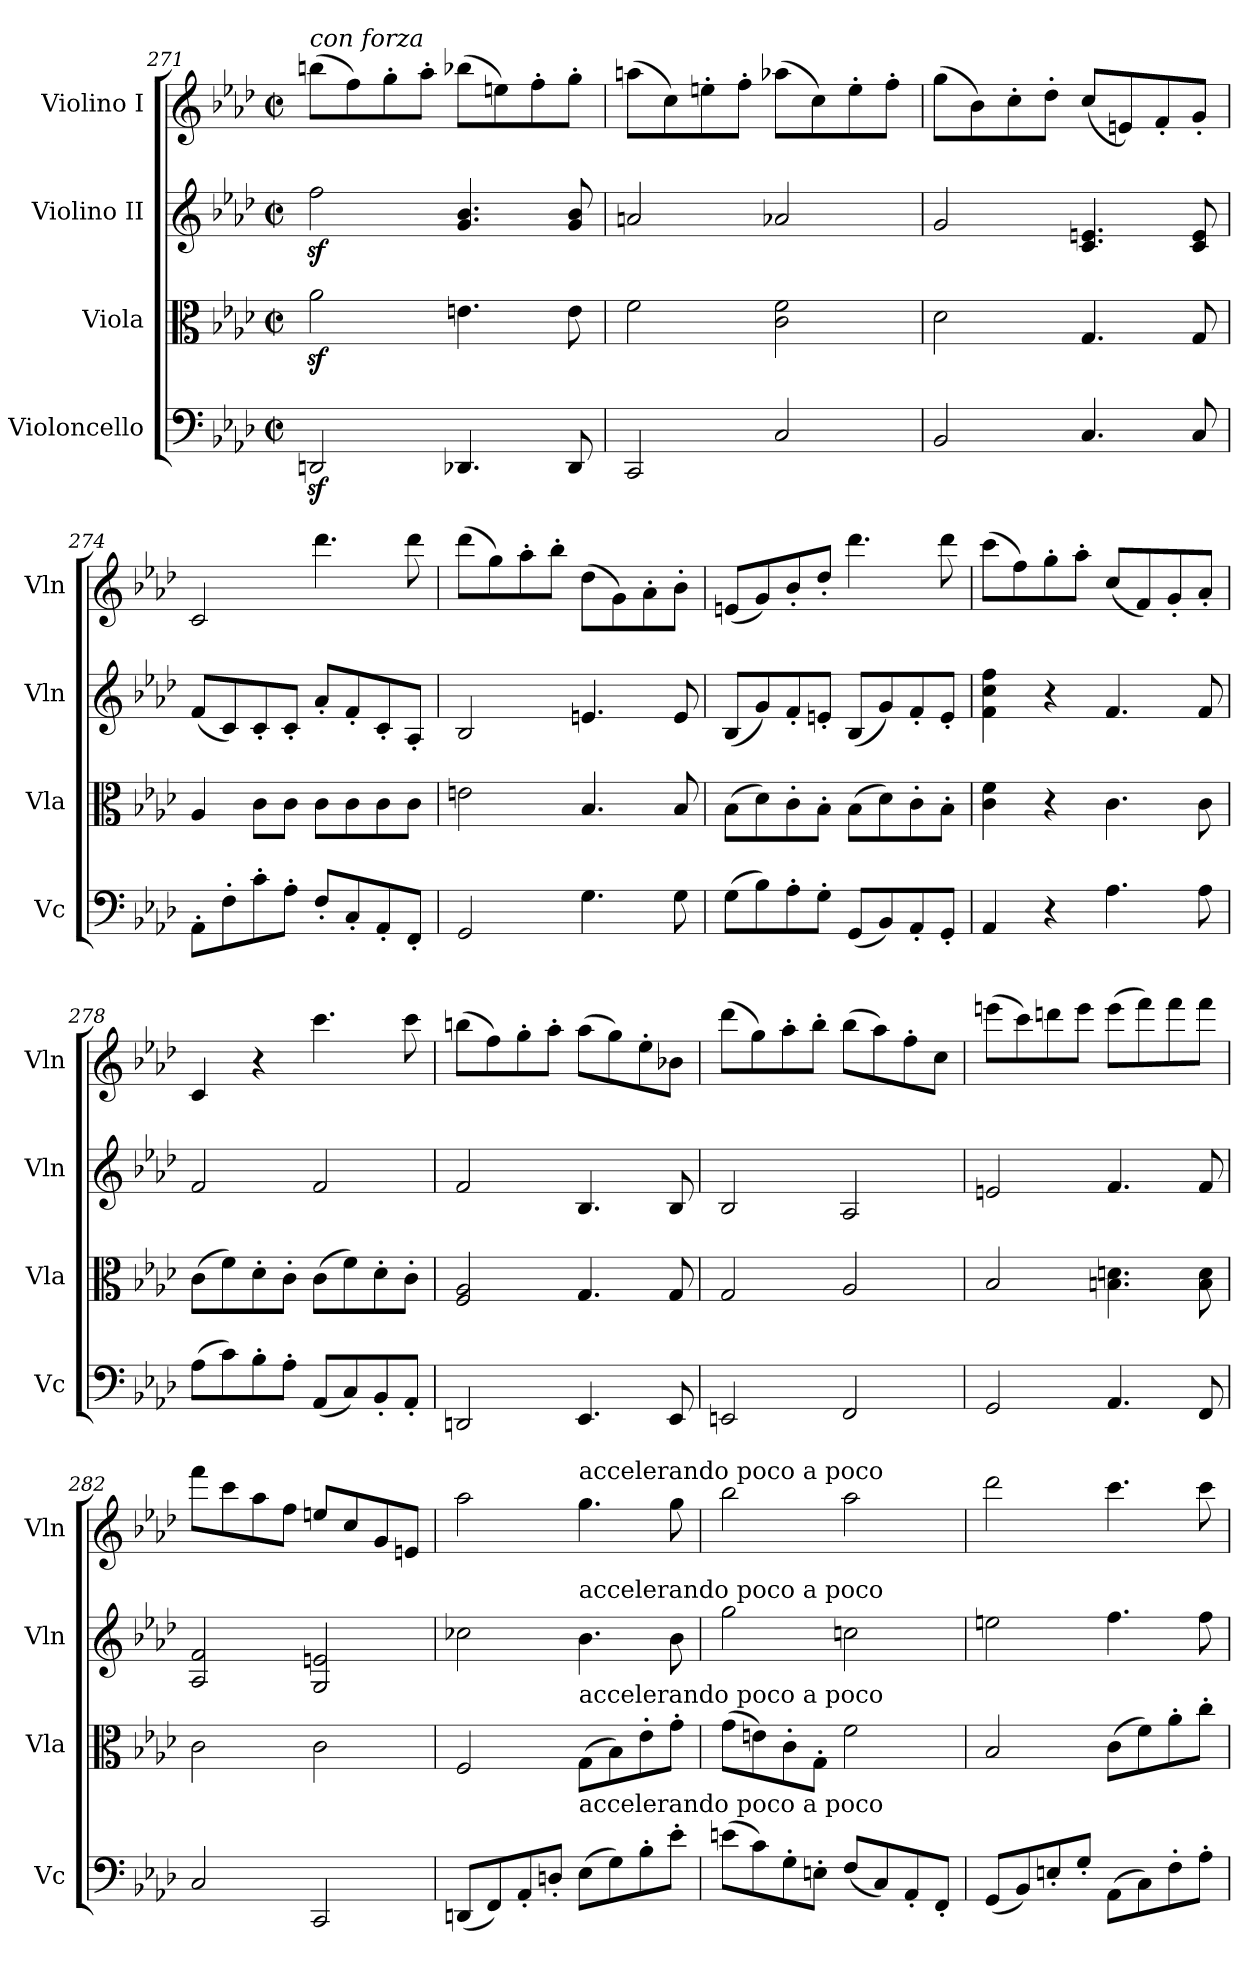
**kern	**dynam	**kern	**dynam	**kern	**dynam	**kern	**dynam
*part4	*part4	*part3	*part3	*part2	*part2	*part1	*part1
*staff4	*staff4	*staff3	*staff3	*staff2	*staff2	*staff1	*staff1
*I"Violoncello	*	*I"Viola	*	*I"Violino II	*	*I"Violino I	*
*I'Vc	*	*I'Vla	*	*I'Vln	*	*I'Vln	*
*clefF4	*	*clefC3	*	*clefG2	*	*clefG2	*
*k[b-e-a-d-]	*	*k[b-e-a-d-]	*	*k[b-e-a-d-]	*	*k[b-e-a-d-]	*
*M2/2	*	*M2/2	*	*M2/2	*	*M2/2	*
*met(c|)	*	*met(c|)	*	*met(c|)	*	*met(c|)	*
=271	=271	=271	=271	=271	=271	=271	=271
!	!	!	!	!	!	!LO:TX:a:i:t=con forza	!
2DDnz</	.	2a-z<\	.	2ffz<\	.	(8bbn\L	.
.	.	.	.	.	.	8ff\)	.
.	.	.	.	.	.	8gg'\	.
.	.	.	.	.	.	8aa-'\J	.
4.DD-X/	.	4.en\	.	4.g/ 4.b-/	.	(8bb-X\L	.
.	.	.	.	.	.	8een\)	.
.	.	.	.	.	.	8ff'\	.
8DD-/	.	8e\	.	8g/ 8b-/	.	8gg'\J	.
=272	=272	=272	=272	=272	=272	=272	=272
2CC/	.	2f\	.	2an/	.	(8aan\L	.
.	.	.	.	.	.	8cc\)	.
.	.	.	.	.	.	8een'\	.
.	.	.	.	.	.	8ff'\J	.
2C/	.	2c\ 2f\	.	2a-X/	.	(8aa-X\L	.
.	.	.	.	.	.	8cc\)	.
.	.	.	.	.	.	8ee'\	.
.	.	.	.	.	.	8ff'\J	.
!!LO:LB:g=z
=273	=273	=273	=273	=273	=273	=273	=273
2BB-/	.	2d-\	.	2g/	.	(8gg\L	.
.	.	.	.	.	.	8b-\)	.
.	.	.	.	.	.	8cc'\	.
.	.	.	.	.	.	8dd-'\J	.
4.C/	.	4.G/	.	4.c/ 4.en/	.	(8cc/L	.
.	.	.	.	.	.	8en/)	.
.	.	.	.	.	.	8f'/	.
8C/	.	8G/	.	8c/ 8e/	.	8g'/J	.
=274	=274	=274	=274	=274	=274	=274	=274
8AA-'\L	.	4A-/	.	(8f/L	.	2c/	.
8F'\	.	.	.	8c/)	.	.	.
8c'\	.	8c\L	.	8c'/	.	.	.
8A-'\J	.	8c\J	.	8c'/J	.	.	.
8F'/L	.	8c\L	.	8a-'/L	.	4.ddd-\	.
8C'/	.	8c\	.	8f'/	.	.	.
8AA-'/	.	8c\	.	8c'/	.	.	.
8FF'/J	.	8c\J	.	8A-'/J	.	8ddd-\	.
=275	=275	=275	=275	=275	=275	=275	=275
2GG/	.	2en\	.	2B-/	.	(8ddd-\L	.
.	.	.	.	.	.	8gg\)	.
.	.	.	.	.	.	8aa-'\	.
.	.	.	.	.	.	8bb-'\J	.
4.G\	.	4.B-/	.	4.en/	.	(8dd-\L	.
.	.	.	.	.	.	8g\)	.
.	.	.	.	.	.	8a-'\	.
8G\	.	8B-/	.	8e/	.	8b-'\J	.
=276	=276	=276	=276	=276	=276	=276	=276
(8G\L	.	(8B-\L	.	(8B-/L	.	(8en/L	.
8B-\)	.	8d-\)	.	8g/)	.	8g/)	.
8A-'\	.	8c'\	.	8f'/	.	8b-'/	.
8G'\J	.	8B-'\J	.	8en'/J	.	8dd-'/J	.
(8GG/L	.	(8B-\L	.	(8B-/L	.	4.ddd-\	.
8BB-/)	.	8d-\)	.	8g/)	.	.	.
8AA-'/	.	8c'\	.	8f'/	.	.	.
8GG'/J	.	8B-'\J	.	8e'/J	.	8ddd-\	.
=277	=277	=277	=277	=277	=277	=277	=277
4AA-/	.	4c\ 4f\	.	4f\ 4cc\ 4ff\	.	(8ccc\L	.
.	.	.	.	.	.	8ff\)	.
4r	.	4r	.	4r	.	8gg'\	.
.	.	.	.	.	.	8aa-'\J	.
4.A-\	.	4.c\	.	4.f/	.	(8cc/L	.
.	.	.	.	.	.	8f/)	.
.	.	.	.	.	.	8g'/	.
8A-\	.	8c\	.	8f/	.	8a-'/J	.
!!LO:LB:g=z
=278	=278	=278	=278	=278	=278	=278	=278
(8A-\L	.	(8c\L	.	2f/	.	4c/	.
8c\)	.	8f\)	.	.	.	.	.
8B-'\	.	8d-'\	.	.	.	4r	.
8A-'\J	.	8c'\J	.	.	.	.	.
(8AA-/L	.	(8c\L	.	2f/	.	4.ccc\	.
8C/)	.	8f\)	.	.	.	.	.
8BB-'/	.	8d-'\	.	.	.	.	.
8AA-'/J	.	8c'\J	.	.	.	8ccc\	.
=279	=279	=279	=279	=279	=279	=279	=279
2DDn/	.	2F/ 2A-/	.	2f/	.	(8bbn\L	.
.	.	.	.	.	.	8ff\)	.
.	.	.	.	.	.	8gg'\	.
.	.	.	.	.	.	8aa-'\J	.
4.EE-/	.	4.G/	.	4.B-/	.	(8aa-\L	.
.	.	.	.	.	.	8gg\)	.
.	.	.	.	.	.	8ee-'\	.
8EE-/	.	8G/	.	8B-/	.	8b-X\J	.
=280	=280	=280	=280	=280	=280	=280	=280
2EEn/	.	2G/	.	2B-/	.	(8ddd-\L	.
.	.	.	.	.	.	8gg\)	.
.	.	.	.	.	.	8aa-'\	.
.	.	.	.	.	.	8bb-'\J	.
2FF/	.	2A-/	.	2A-/	.	(8bb-\L	.
.	.	.	.	.	.	8aa-\)	.
.	.	.	.	.	.	8ff'\	.
.	.	.	.	.	.	8cc\J	.
=281	=281	=281	=281	=281	=281	=281	=281
2GG/	.	2B-/	.	2en/	.	(8eeen\L	.
.	.	.	.	.	.	8ccc\)	.
.	.	.	.	.	.	8dddn\	.
.	.	.	.	.	.	8eee\J	.
!	!LO:DY:b	!	!LO:DY:b	!	!LO:DY:b	!	!LO:DY:b
4.AA-/	other-dynamics	4.Bn\ 4.dn\	other-dynamics	4.f/	other-dynamics	(8eee\L	other-dynamics
.	.	.	.	.	.	8fff\)	.
.	.	.	.	.	.	8fff\	.
8FF/	.	8B\ 8d\	.	8f/	.	8fff\J	.
!!LO:PB:g=z
=282	=282	=282	=282	=282	=282	=282	=282
2C/	.	2c\	.	2A-/ 2f/	.	8fff\L	.
.	.	.	.	.	.	8ccc\	.
.	.	.	.	.	.	8aa-\	.
.	.	.	.	.	.	8ff\J	.
2CC/	.	2c\	.	2G/ 2en/	.	8een/L	.
.	.	.	.	.	.	8cc/	.
.	.	.	.	.	.	8g/	.
.	.	.	.	.	.	8en/J	.
=283	=283	=283	=283	=283	=283	=283	=283
(8DDn/L	.	2F/	.	2cc-X\	.	2aa-\	.
8FF/)	.	.	.	.	.	.	.
8AA-'/	.	.	.	.	.	.	.
8Dn'/J	.	.	.	.	.	.	.
!	!	!	!	!	!	!LO:TX:a:t=accelerando poco a poco	!
!	!	!	!	!LO:TX:a:t=accelerando poco a poco	!	!	!
!	!	!LO:TX:a:t=accelerando poco a poco	!	!	!	!	!
!LO:TX:a:t=accelerando poco a poco	!	!	!	!	!	!	!
(8E-\L	.	(8G\L	.	4.b-\	.	4.gg\	.
8G\)	.	8B-\)	.	.	.	.	.
8B-'\	.	8e-'\	.	.	.	.	.
8e-'\J	.	8g'\J	.	8b-\	.	8gg\	.
=284	=284	=284	=284	=284	=284	=284	=284
(8en\L	.	(8g\L	.	2gg\	.	2bb-\	.
8c\)	.	8en\)	.	.	.	.	.
8G'\	.	8c'\	.	.	.	.	.
8En'\J	.	8G'\J	.	.	.	.	.
(8F/L	.	2f\	.	2ccn\	.	2aa-\	.
8C/)	.	.	.	.	.	.	.
8AA-'/	.	.	.	.	.	.	.
8FF'/J	.	.	.	.	.	.	.
=285	=285	=285	=285	=285	=285	=285	=285
(8GG/L	.	2B-/	.	2een\	.	2ddd-\	.
8BB-/)	.	.	.	.	.	.	.
8En'/	.	.	.	.	.	.	.
8G'/J	.	.	.	.	.	.	.
(8AA-\L	.	(8c\L	.	4.ff\	.	4.ccc\	.
8C\)	.	8f\)	.	.	.	.	.
8F'\	.	8a-'\	.	.	.	.	.
8A-'\J	.	8cc'\J	.	8ff\	.	8ccc\	.
=	=	=	=	=	=	=	=
*-	*-	*-	*-	*-	*-	*-	*-
